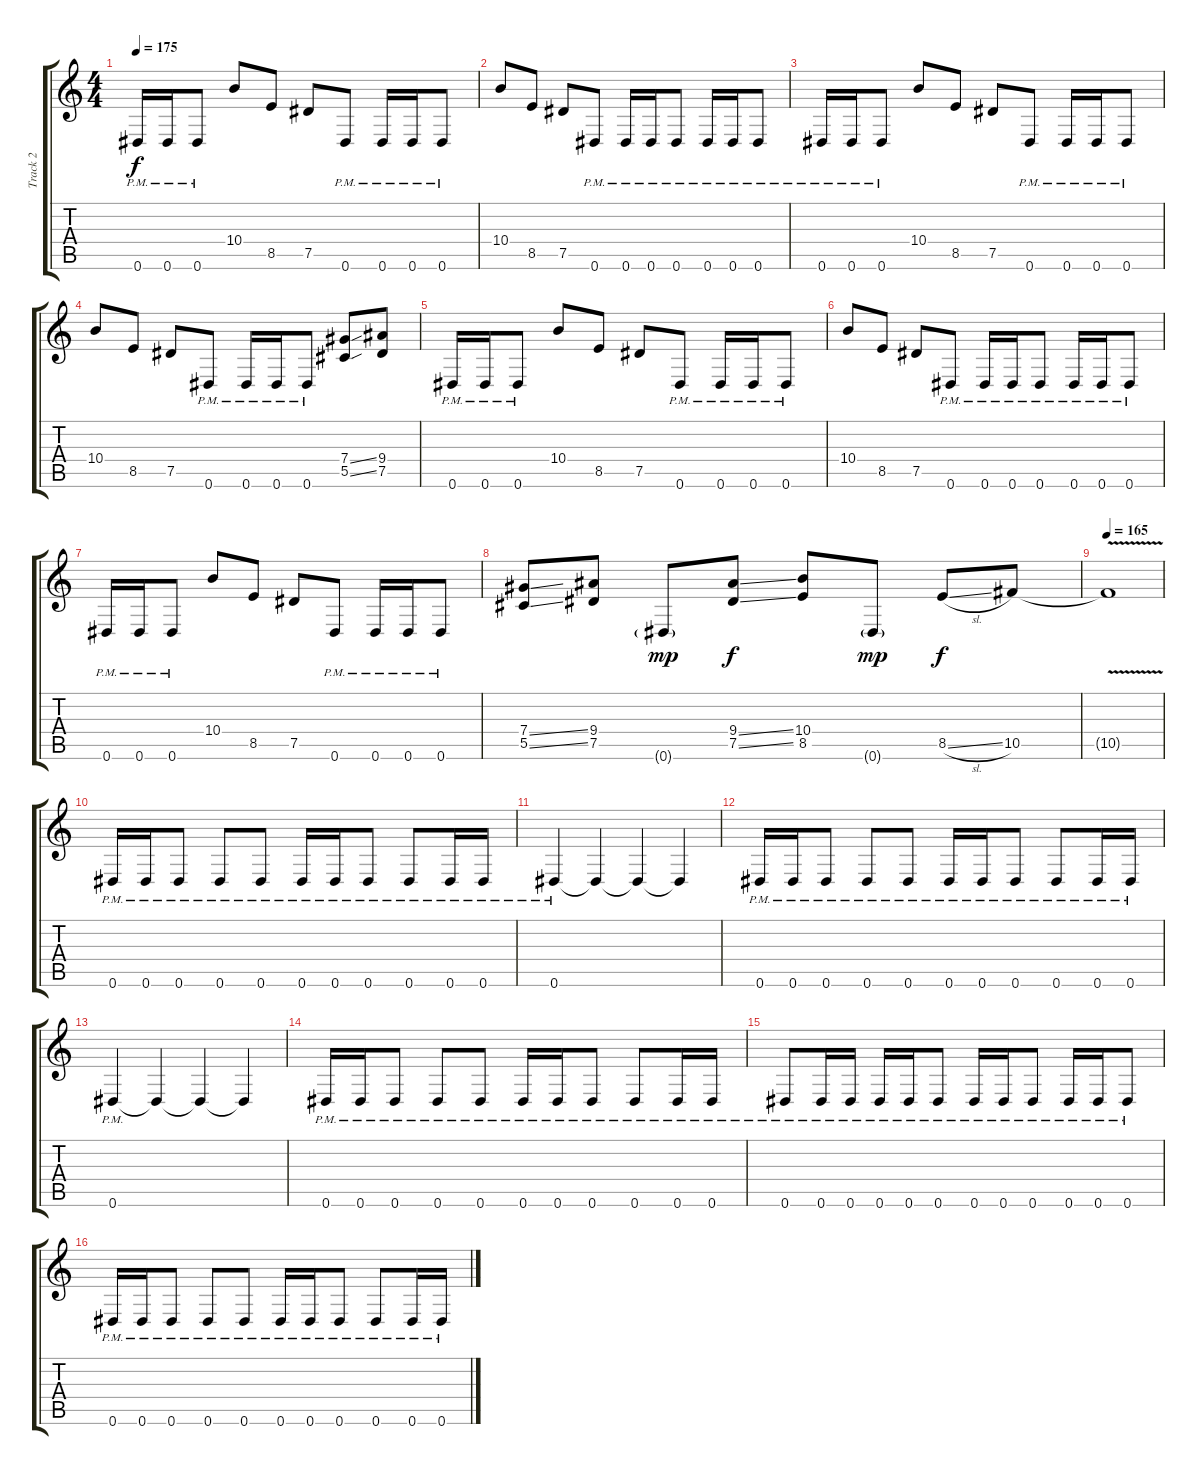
\track ("Track 2" "Track 2") {instrument distortionguitar}
\staff {score tabs}
\tuning (Eb4 Bb3 Gb3 Db3 Ab2 Eb2) {hide}
\ts (4 4)
\tempo 175
\clef g2
\ks c
0.6{pm}.16{dy f} 0.6{pm}.16 0.6{pm}.8 10.4.8 8.5.8 7.5.8 0.6{pm}.8 0.6{pm}.16 0.6{pm}.16 0.6{pm}.8 |
10.4.8 8.5.8 7.5.8 0.6{pm}.8 0.6{pm}.16 0.6{pm}.16 0.6{pm}.8 0.6{pm}.16 0.6{pm}.16 0.6{pm}.8 |
0.6{pm}.16 0.6{pm}.16 0.6{pm}.8 10.4.8 8.5.8 7.5.8 0.6{pm}.8 0.6{pm}.16 0.6{pm}.16 0.6{pm}.8 |
10.4.8 8.5.8 7.5.8 0.6{pm}.8 0.6{pm}.16 0.6{pm}.16 0.6{pm}.8 (7.4{ss} 5.5{ss}).8 (9.4 7.5).8 |
0.6{pm}.16 0.6{pm}.16 0.6{pm}.8 10.4.8 8.5.8 7.5.8 0.6{pm}.8 0.6{pm}.16 0.6{pm}.16 0.6{pm}.8 |
10.4.8 8.5.8 7.5.8 0.6{pm}.8 0.6{pm}.16 0.6{pm}.16 0.6{pm}.8 0.6{pm}.16 0.6{pm}.16 0.6{pm}.8 |
0.6{pm}.16 0.6{pm}.16 0.6{pm}.8 10.4.8 8.5.8 7.5.8 0.6{pm}.8 0.6{pm}.16 0.6{pm}.16 0.6{pm}.8 |
(7.4{ss} 5.5{ss}).8 (9.4 7.5).8 0.6{g}.8{dy mp} (9.4{ss} 7.5{ss}).8{dy f} (10.4 8.5).8 0.6{g}.8{dy mp} 8.5{sl}.8{dy f} 10.5.8 |
\tempo 165
10.5{v t}.1 |
0.6{pm}.16 0.6{pm}.16 0.6{pm}.8 0.6{pm}.8 0.6{pm}.8 0.6{pm}.16 0.6{pm}.16 0.6{pm}.8 0.6{pm}.8 0.6{pm}.16 0.6{pm}.16 |
0.6{pm}.4 0.6{t}.4 0.6{t}.4 0.6{t}.4 |
0.6{pm}.16 0.6{pm}.16 0.6{pm}.8 0.6{pm}.8 0.6{pm}.8 0.6{pm}.16 0.6{pm}.16 0.6{pm}.8 0.6{pm}.8 0.6{pm}.16 0.6{pm}.16 |
0.6{pm}.4 0.6{t}.4 0.6{t}.4 0.6{t}.4 |
0.6{pm}.16 0.6{pm}.16 0.6{pm}.8 0.6{pm}.8 0.6{pm}.8 0.6{pm}.16 0.6{pm}.16 0.6{pm}.8 0.6{pm}.8 0.6{pm}.16 0.6{pm}.16 |
0.6{pm}.8 0.6{pm}.16 0.6{pm}.16 0.6{pm}.16 0.6{pm}.16 0.6{pm}.8 0.6{pm}.16 0.6{pm}.16 0.6{pm}.8 0.6{pm}.16 0.6{pm}.16 0.6{pm}.8 |
0.6{pm}.16 0.6{pm}.16 0.6{pm}.8 0.6{pm}.8 0.6{pm}.8 0.6{pm}.16 0.6{pm}.16 0.6{pm}.8 0.6{pm}.8 0.6{pm}.16 0.6{pm}.16
